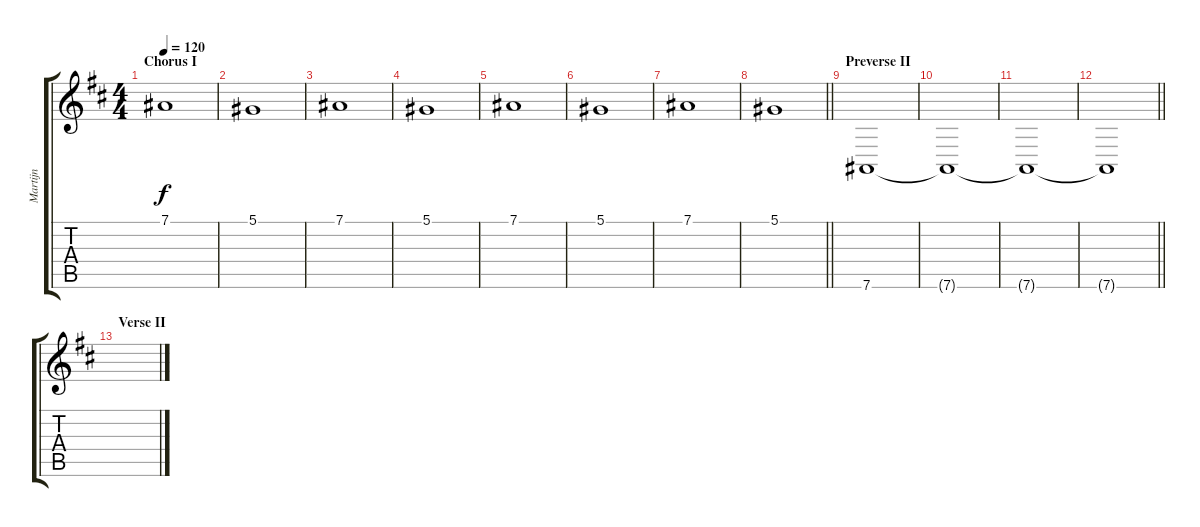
\track ("Martijn" "Martijn") {instrument frenchhorn}
\staff {score tabs}
\tuning (Eb4 Bb3 Gb3 Db3 Ab2 Eb2) {hide}
\ts (4 4)
\section ("" "Chorus I")
\tempo 120
\clef g2
\ks bminor
7.1.1{dy f volume 13 instrument frenchhorn} |
5.1.1 |
7.1.1 |
5.1.1 |
7.1.1 |
5.1.1 |
7.1.1 |
\barLineRight lightlight
5.1.1 |
\section ("" "Preverse II")
7.6.1{instrument choiraahs} |
7.6{t}.1 |
7.6{t}.1 |
\barLineRight lightlight
7.6{t}.1 |
\section ("" "Verse II")
